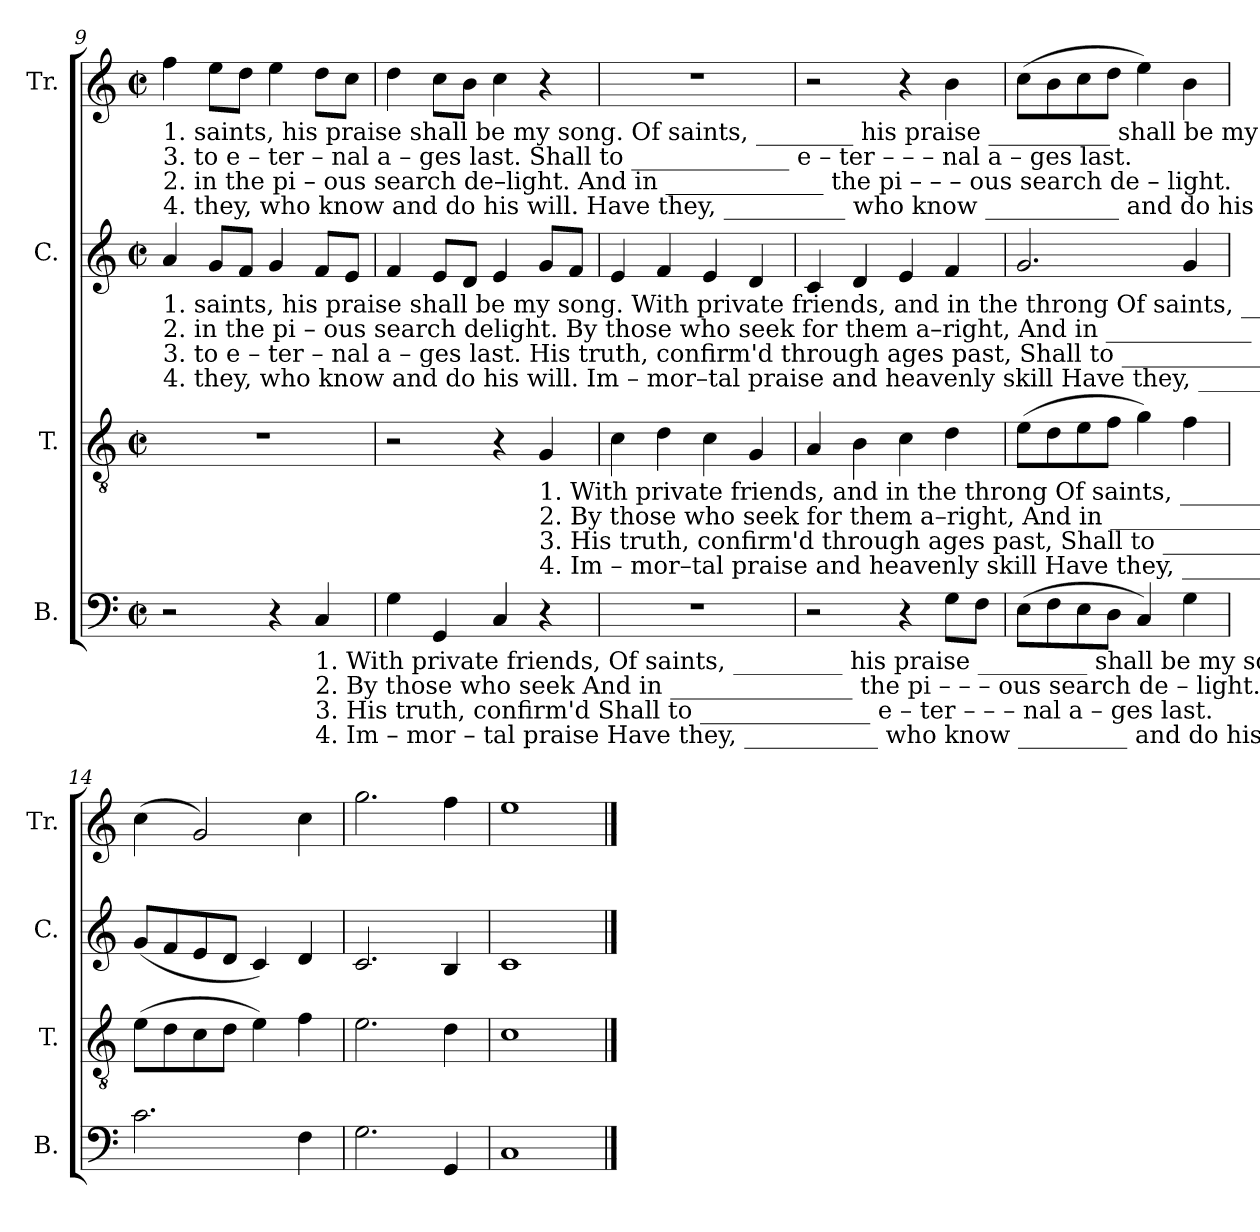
**kern	**kern	**kern	**kern
*part4	*part3	*part2	*part1
*staff4	*staff3	*staff2	*staff1
*I"B.	*I"T.	*I"C.	*I"Tr.
*I'B.	*I'T.	*I'C.	*I'Tr.
!!LO:LB:g=z
*clefF4	*clefGv2	*clefG2	*clefG2
*k[]	*k[]	*k[]	*k[]
*M2/2	*M2/2	*M2/2	*M2/2
*met(c|)	*met(c|)	*met(c|)	*met(c|)
=9	=9	=9	=9
!	!	!	!LO:TX:b:t=1. saints, his praise shall be my song.                                                                  Of        saints, ________   his    praise __________ shall    be         my   song.
!	!	!	!LO:TX:b:t=3. to     e  –  ter – nal    a    –  ges    last.                                                                   Shall     to _____________   e  –   ter  –      –     –     nal     a    –     ges    last.
!	!	!	!LO:TX:b:t=2. in    the   pi – ous  search  de–light.                                                                  And     in _____________    the    pi   –      –     –    ous    search  de – light.
!	!	!	!LO:TX:b:t=4. they,  who  know  and  do  his will.                                                                   Have    they, __________  who  know ___________ and    do         his    will.
!	!	!LO:TX:b:t=1. saints, his praise shall be my song. With private friends, and in the throng Of saints, _________ his   praise _________   shall   be         my    song.	!
!	!	!LO:TX:b:t=2. in     the    pi – ous  search  delight.  By    those who seek  for them  a–right, And in ____________ the   pi    –     –     –    ous   search   de –  light.	!
!	!	!LO:TX:b:t=3. to     e    –  ter – nal    a – ges    last.    His truth, confirm'd through ages past, Shall to ____________  e  –  ter  –     –     –     nal    a     –      ges    last.	!
!	!	!LO:TX:b:t=4. they,  who  know and do his will.     Im – mor–tal praise and heavenly skill  Have they, ________  who  know ________    and   do          his     will.	!
2r	1r	4a/	4ff\
.	.	8g/L	8ee\L
.	.	8f/J	8dd\J
4r	.	4g/	4ee\
!LO:TX:b:t=1. With private friends,                                                                   Of       saints, _________ his    praise _________   shall   be           my   song.	!	!	!
!LO:TX:b:t=2. By    those who seek                                                                    And    in _______________ the    pi    –     –     –    ous   search    de –  light.	!	!	!
!LO:TX:b:t=3.  His truth, confirm'd                                                                    Shall    to ______________   e  –  ter   –     –     –     nal    a     –      ges    last.	!	!	!
!LO:TX:b:t=4. Im – mor – tal praise                                                                    Have   they, ___________  who  know _________   and   do           his    will.	!	!	!
4C/	.	8f/L	8dd\L
.	.	8e/J	8cc\J
=10	=10	=10	=10
4G\	2r	4f/	4dd\
4GG/	.	8e/L	8cc\L
.	.	8d/J	8b\J
4C/	4r	4e/	4cc\
!	!LO:TX:b:t=1. With private friends, and in the throng  Of   saints, _________   his     praise _________   shall  be         my    song.	!	!
!	!LO:TX:b:t=2. By  those  who  seek  for  them  a–right, And in ______________   the     pi    –     –     –    ous   search  de –  light.	!	!
!	!LO:TX:b:t=3. His  truth, confirm'd  through ages past, Shall to ______________   e   –   ter   –     –     –    nal    a     –     ges    last.	!	!
!	!LO:TX:b:t=4. Im – mor–tal  praise and heavenly  skill   Have they, __________  who   know _________    and   do          his   will.	!	!
4r	4G/	8g/L	4r
.	.	8f/J	.
=11	=11	=11	=11
1r	4c\	4e/	1r
.	4d\	4f/	.
.	4c\	4e/	.
.	4G/	4d/	.
=12	=12	=12	=12
2r	4A/	4c/	2r
.	4B\	4d/	.
4r	4c\	4e/	4r
8G\L	4d\	4f/	4b\
8F\J	.	.	.
=13	=13	=13	=13
(8E\L	(8e\L	2.g/	(8cc\L
8F\	8d\	.	8b\
8E\	8e\	.	8cc\
8D\J	8f\J	.	8dd\J
4C/)	4g\)	.	4ee\)
4G\	4f\	4g/	4b\
=14	=14	=14	=14
2.c\	(8e\L	(8g/L	(4cc\
.	8d\	8f/	.
.	8c\	8e/	2g/)
.	8d\J	8d/J	.
.	4e\)	4c/)	.
4F\	4f\	4d/	4cc\
=15	=15	=15	=15
2.G\	2.e\	2.c/	2.gg\
4GG/	4d\	4B/	4ff\
=16	=16	=16	=16
1C	1c	1c	1ee
==	==	==	==
*-	*-	*-	*-
